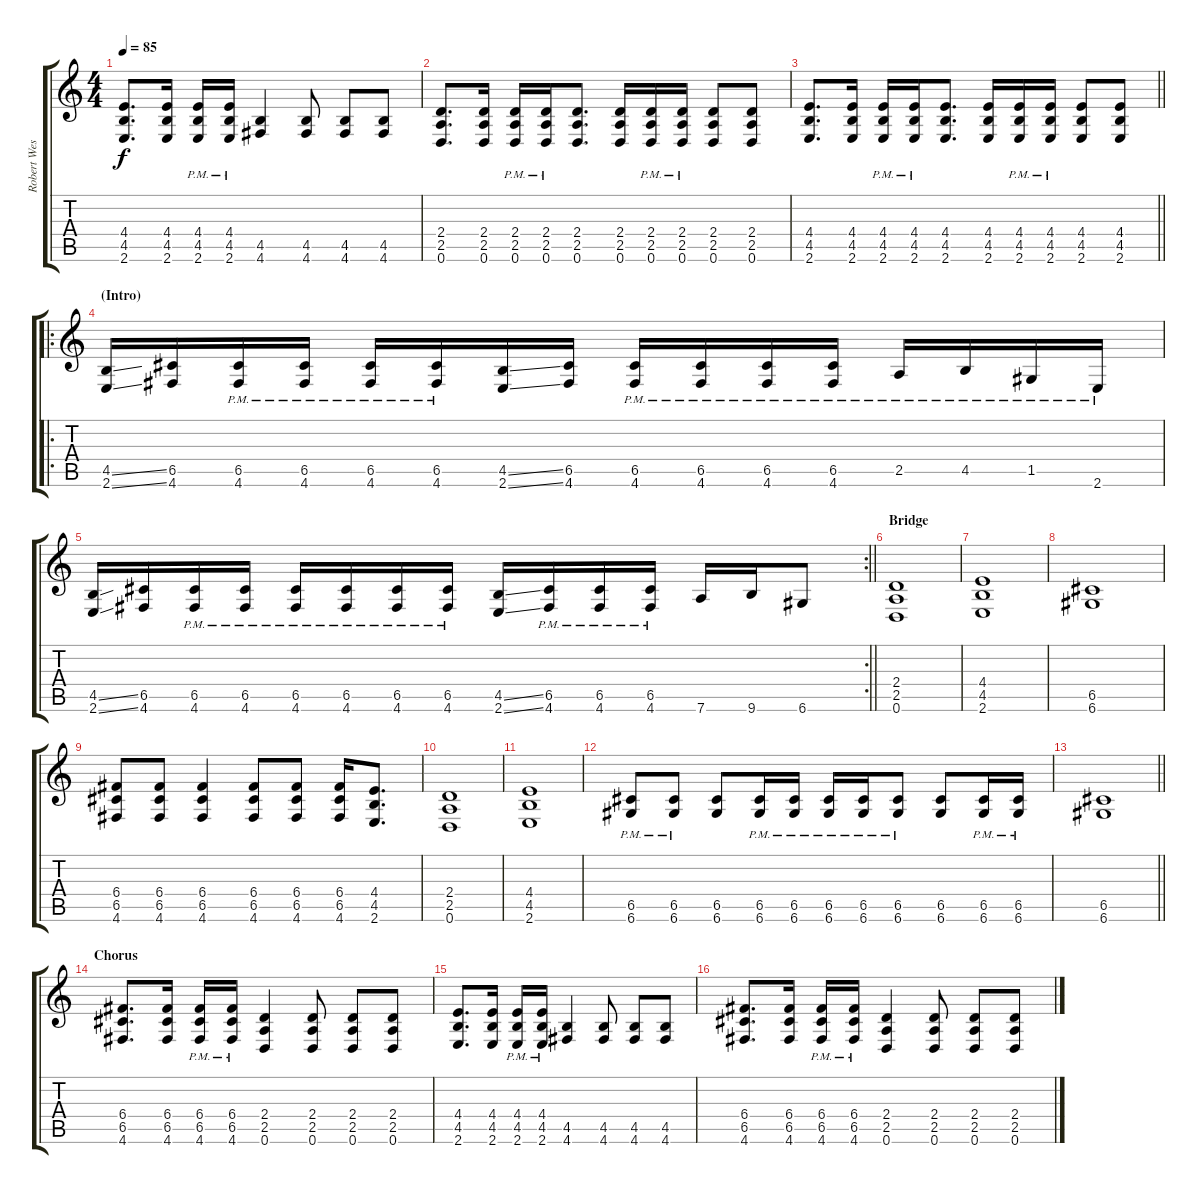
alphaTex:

\track ("Robert Westerholt - Dist 1" "Robert Wes") {instrument distortionguitar}
\staff {score tabs}
\tuning (D4 A3 F3 C3 G2 D2) {hide}
\ts (4 4)
\tempo 85
\clef g2
\ks c
(4.4 4.5 2.6).8{d dy f} (4.4 4.5 2.6).16 (4.4{pm} 4.5{pm} 2.6{pm}).16 (4.4{pm} 4.5{pm} 2.6{pm}).16 (4.5 4.6).4 (4.5 4.6).8 (4.5 4.6).8 (4.5 4.6).8 |
(2.4 2.5 0.6).8{d} (2.4 2.5 0.6).16 (2.4{pm} 2.5{pm} 0.6{pm}).16 (2.4{pm} 2.5{pm} 0.6{pm}).16 (2.4 2.5 0.6).8{d} (2.4 2.5 0.6).16 (2.4{pm} 2.5{pm} 0.6{pm}).16 (2.4{pm} 2.5{pm} 0.6{pm}).16 (2.4 2.5 0.6).8 (2.4 2.5 0.6).8 |
\barLineRight lightlight
(4.4 4.5 2.6).8{d} (4.4 4.5 2.6).16 (4.4{pm} 4.5{pm} 2.6{pm}).16 (4.4{pm} 4.5{pm} 2.6{pm}).16 (4.4 4.5 2.6).8{d} (4.4 4.5 2.6).16 (4.4{pm} 4.5{pm} 2.6{pm}).16 (4.4{pm} 4.5{pm} 2.6{pm}).16 (4.4 4.5 2.6).8 (4.4 4.5 2.6).8 |
\ro
\section ("" "(Intro)")
(4.5{ss} 2.6{ss}).16 (6.5 4.6).16 (6.5{pm} 4.6{pm}).16 (6.5{pm} 4.6{pm}).16 (6.5{pm} 4.6{pm}).16 (6.5{pm} 4.6{pm}).16 (4.5{ss} 2.6{ss}).16 (6.5 4.6).16 (6.5{pm} 4.6{pm}).16 (6.5{pm} 4.6{pm}).16 (6.5{pm} 4.6{pm}).16 (6.5{pm} 4.6{pm}).16 2.5{pm}.16 4.5{pm}.16 1.5{pm}.16 2.6{pm}.16 |
\rc 2
\barLineRight lightlight
(4.5{ss} 2.6{ss}).16 (6.5 4.6).16 (6.5{pm} 4.6{pm}).16 (6.5{pm} 4.6{pm}).16 (6.5{pm} 4.6{pm}).16 (6.5{pm} 4.6{pm}).16 (6.5{pm} 4.6{pm}).16 (6.5{pm} 4.6{pm}).16 (4.5{ss} 2.6{ss}).16 (6.5{pm} 4.6{pm}).16 (6.5{pm} 4.6{pm}).16 (6.5{pm} 4.6{pm}).16 7.6.16 9.6.16 6.6.8 |
\section ("" "Bridge")
(2.4 2.5 0.6).1 |
(4.4 4.5 2.6).1 |
(6.5 6.6).1 |
(6.4 6.5 4.6).8 (6.4 6.5 4.6).8 (6.4 6.5 4.6).4 (6.4 6.5 4.6).8 (6.4 6.5 4.6).8 (6.4 6.5 4.6).16 (4.4 4.5 2.6).8{d} |
(2.4 2.5 0.6).1 |
(4.4 4.5 2.6).1 |
(6.5{pm} 6.6{pm}).8 (6.5{pm} 6.6{pm}).8 (6.5 6.6).8 (6.5{pm} 6.6{pm}).16 (6.5{pm} 6.6{pm}).16 (6.5{pm} 6.6{pm}).16 (6.5{pm} 6.6{pm}).16 (6.5{pm} 6.6{pm}).8 (6.5 6.6).8 (6.5{pm} 6.6{pm}).16 (6.5{pm} 6.6{pm}).16 |
\barLineRight lightlight
(6.5 6.6).1 |
\section ("" "Chorus")
(6.4 6.5 4.6).8{d} (6.4 6.5 4.6).16 (6.4{pm} 6.5{pm} 4.6{pm}).16 (6.4{pm} 6.5{pm} 4.6{pm}).16 (2.4 2.5 0.6).4 (2.4 2.5 0.6).8 (2.4 2.5 0.6).8 (2.4 2.5 0.6).8 |
(4.4 4.5 2.6).8{d} (4.4 4.5 2.6).16 (4.4{pm} 4.5{pm} 2.6{pm}).16 (4.4{pm} 4.5{pm} 2.6{pm}).16 (4.5 4.6).4 (4.5 4.6).8 (4.5 4.6).8 (4.5 4.6).8 |
(6.4 6.5 4.6).8{d} (6.4 6.5 4.6).16 (6.4{pm} 6.5{pm} 4.6{pm}).16 (6.4{pm} 6.5{pm} 4.6{pm}).16 (2.4 2.5 0.6).4 (2.4 2.5 0.6).8 (2.4 2.5 0.6).8 (2.4 2.5 0.6).8
